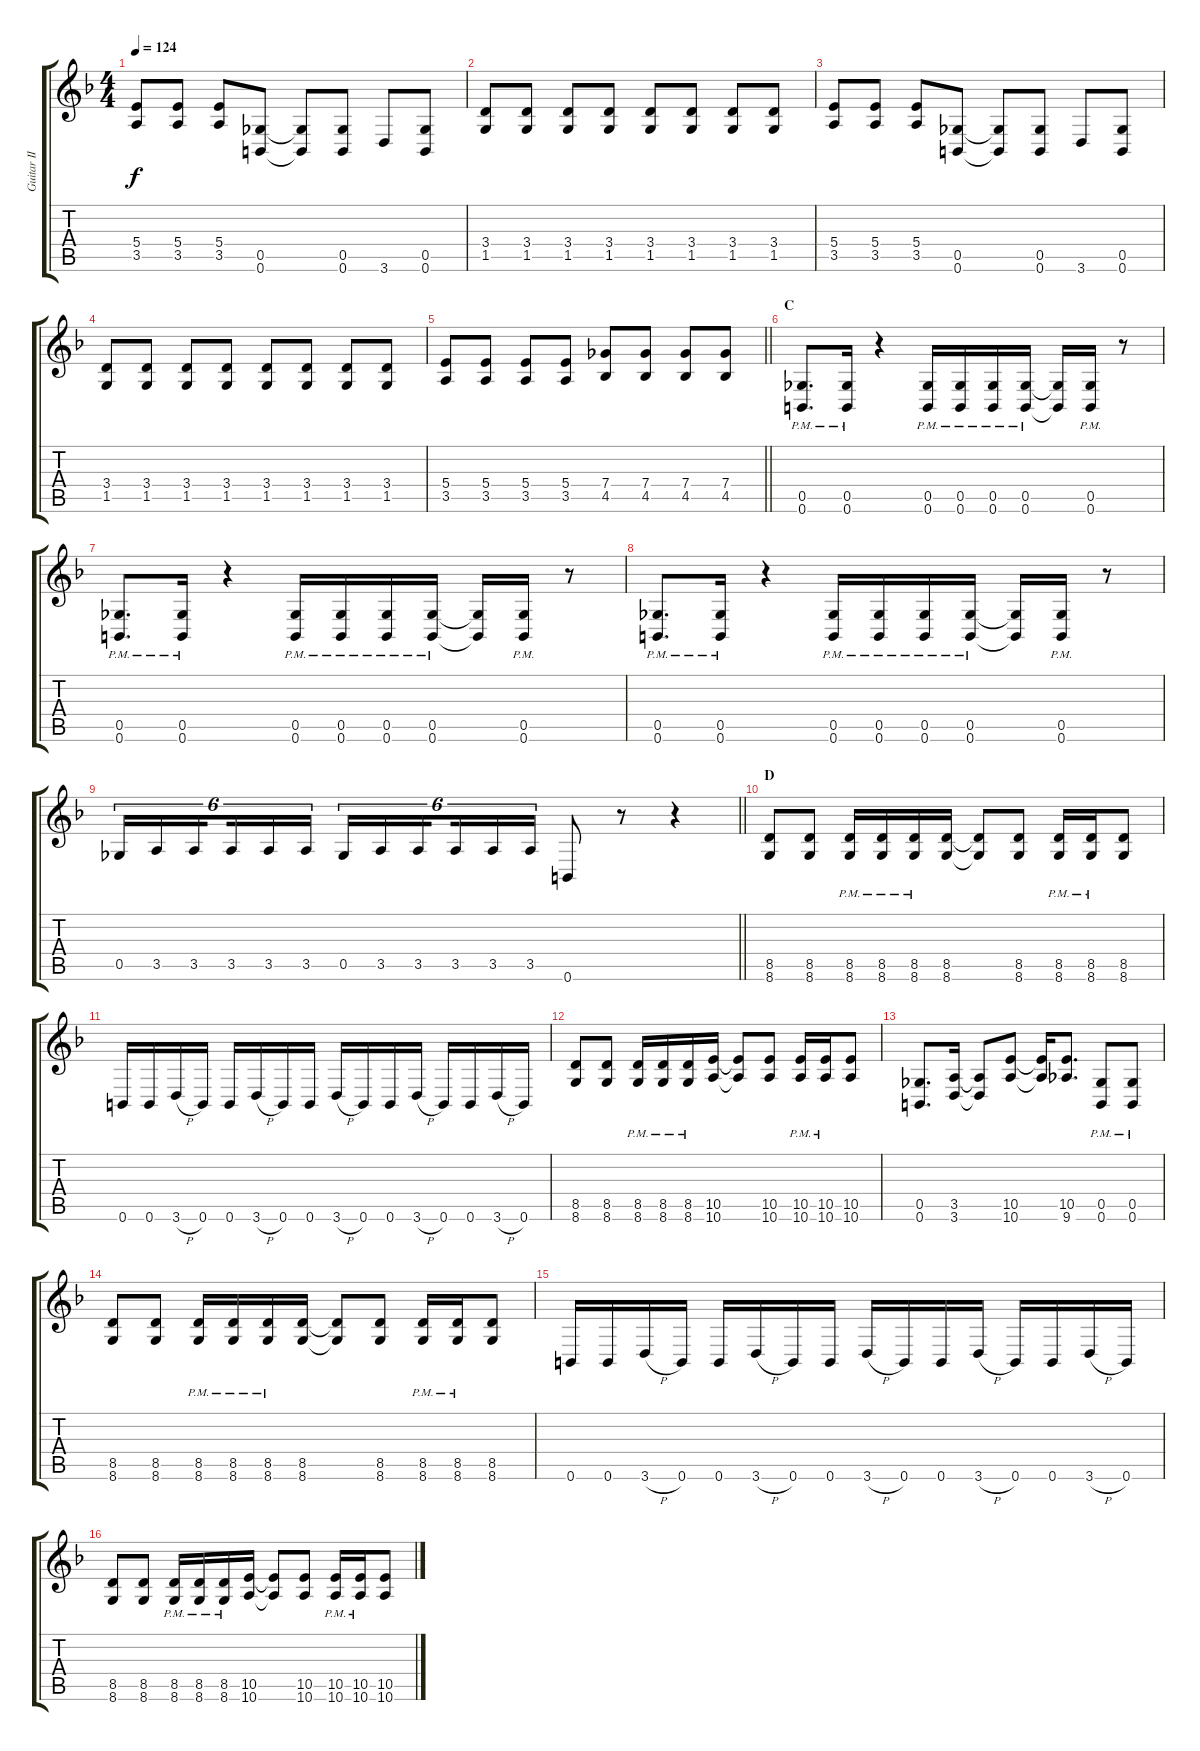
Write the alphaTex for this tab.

\track ("Guitar II (Hitsugi)" "Guitar II ") {instrument distortionguitar}
\staff {score tabs}
\tuning (Db4 Ab3 E3 B2 Gb2 B1) {hide}
\ts (4 4)
\tempo 124
\clef g2
\ks f
(5.4 3.5).8{dy f} (5.4 3.5).8 (5.4 3.5).8 (0.5 0.6).8 (0.5{t} 0.6{t}).8 (0.5 0.6).8 3.6.8 (0.5 0.6).8 |
(3.4 1.5).8 (3.4 1.5).8 (3.4 1.5).8 (3.4 1.5).8 (3.4 1.5).8 (3.4 1.5).8 (3.4 1.5).8 (3.4 1.5).8 |
(5.4 3.5).8 (5.4 3.5).8 (5.4 3.5).8 (0.5 0.6).8 (0.5{t} 0.6{t}).8 (0.5 0.6).8 3.6.8 (0.5 0.6).8 |
(3.4 1.5).8 (3.4 1.5).8 (3.4 1.5).8 (3.4 1.5).8 (3.4 1.5).8 (3.4 1.5).8 (3.4 1.5).8 (3.4 1.5).8 |
\barLineRight lightlight
(5.4 3.5).8 (5.4 3.5).8 (5.4 3.5).8 (5.4 3.5).8 (7.4 4.5).8 (7.4 4.5).8 (7.4 4.5).8 (7.4 4.5).8 |
\section ("" "C")
(0.5{pm} 0.6{pm}).8{d} (0.5{pm} 0.6{pm}).16 r.4 (0.5{pm} 0.6{pm}).16 (0.5{pm} 0.6{pm}).16 (0.5{pm} 0.6{pm}).16 (0.5{pm} 0.6{pm}).16 (0.5{t} 0.6{t}).16 (0.5{pm} 0.6{pm}).16 r.8 |
(0.5{pm} 0.6{pm}).8{d} (0.5{pm} 0.6{pm}).16 r.4 (0.5{pm} 0.6{pm}).16 (0.5{pm} 0.6{pm}).16 (0.5{pm} 0.6{pm}).16 (0.5{pm} 0.6{pm}).16 (0.5{t} 0.6{t}).16 (0.5{pm} 0.6{pm}).16 r.8 |
(0.5{pm} 0.6{pm}).8{d} (0.5{pm} 0.6{pm}).16 r.4 (0.5{pm} 0.6{pm}).16 (0.5{pm} 0.6{pm}).16 (0.5{pm} 0.6{pm}).16 (0.5{pm} 0.6{pm}).16 (0.5{t} 0.6{t}).16 (0.5{pm} 0.6{pm}).16 r.8 |
\barLineRight lightlight
0.5.16{tu (6 4)} 3.5.16{tu (6 4)} 3.5.16{tu (6 4) beam splitsecondary} 3.5.16{tu (6 4)} 3.5.16{tu (6 4)} 3.5.16{tu (6 4)} 0.5.16{tu (6 4)} 3.5.16{tu (6 4)} 3.5.16{tu (6 4) beam splitsecondary} 3.5.16{tu (6 4)} 3.5.16{tu (6 4)} 3.5.16{tu (6 4)} 0.6.8 r.8 r.4 |
\section ("" "D")
(8.5 8.6).8 (8.5 8.6).8 (8.5{pm} 8.6{pm}).16 (8.5{pm} 8.6{pm}).16 (8.5{pm} 8.6{pm}).16 (8.5 8.6).16 (8.5{t} 8.6{t}).8 (8.5 8.6).8 (8.5{pm} 8.6{pm}).16 (8.5{pm} 8.6{pm}).16 (8.5 8.6).8 |
0.6.16 0.6.16 3.6{h}.16 0.6.16 0.6.16 3.6{h}.16 0.6.16 0.6.16 3.6{h}.16 0.6.16 0.6.16 3.6{h}.16 0.6.16 0.6.16 3.6{h}.16 0.6.16 |
(8.5 8.6).8 (8.5 8.6).8 (8.5{pm} 8.6{pm}).16 (8.5{pm} 8.6{pm}).16 (8.5{pm} 8.6{pm}).16 (10.5 10.6).16 (10.5{t} 10.6{t}).8 (10.5 10.6).8 (10.5{pm} 10.6{pm}).16 (10.5{pm} 10.6{pm}).16 (10.5 10.6).8 |
(0.5 0.6).8{d} (3.5 3.6).16 (3.5{t} 3.6{t}).8 (10.5 10.6).8 (10.5{t} 10.6{t}).16 (10.5 9.6).8{d} (0.5{pm} 0.6{pm}).8 (0.5{pm} 0.6{pm}).8 |
(8.5 8.6).8 (8.5 8.6).8 (8.5{pm} 8.6{pm}).16 (8.5{pm} 8.6{pm}).16 (8.5{pm} 8.6{pm}).16 (8.5 8.6).16 (8.5{t} 8.6{t}).8 (8.5 8.6).8 (8.5{pm} 8.6{pm}).16 (8.5{pm} 8.6{pm}).16 (8.5 8.6).8 |
0.6.16 0.6.16 3.6{h}.16 0.6.16 0.6.16 3.6{h}.16 0.6.16 0.6.16 3.6{h}.16 0.6.16 0.6.16 3.6{h}.16 0.6.16 0.6.16 3.6{h}.16 0.6.16 |
(8.5 8.6).8 (8.5 8.6).8 (8.5{pm} 8.6{pm}).16 (8.5{pm} 8.6{pm}).16 (8.5{pm} 8.6{pm}).16 (10.5 10.6).16 (10.5{t} 10.6{t}).8 (10.5 10.6).8 (10.5{pm} 10.6{pm}).16 (10.5{pm} 10.6{pm}).16 (10.5 10.6).8
